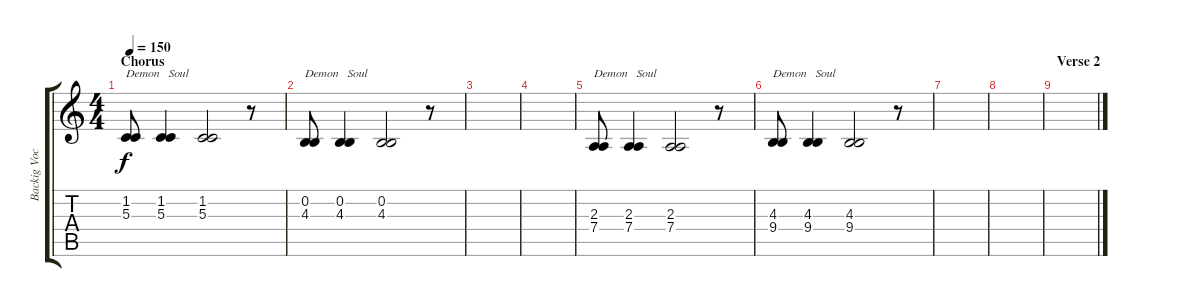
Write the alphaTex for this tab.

\track ("Backig Vocal" "Backig Voc") {instrument choiraahs}
\staff {score tabs}
\tuning (E4 B3 G3 D3 A2 E2) {hide}
\ts (4 4)
\section ("" "Chorus")
\tempo 150
\clef g2
\ks c
(1.2 5.3).8{txt "Demon   Soul" dy f} (1.2 5.3).4 (1.2 5.3).2 r.8 |
(0.2 4.3).8{txt "Demon   Soul"} (0.2 4.3).4 (0.2 4.3).2 r.8 |
|
|
(2.3 7.4).8{txt "Demon   Soul"} (2.3 7.4).4 (2.3 7.4).2 r.8 |
(4.3 9.4).8{txt "Demon   Soul"} (4.3 9.4).4 (4.3 9.4).2 r.8 |
|
|
\section ("" "Verse 2")
